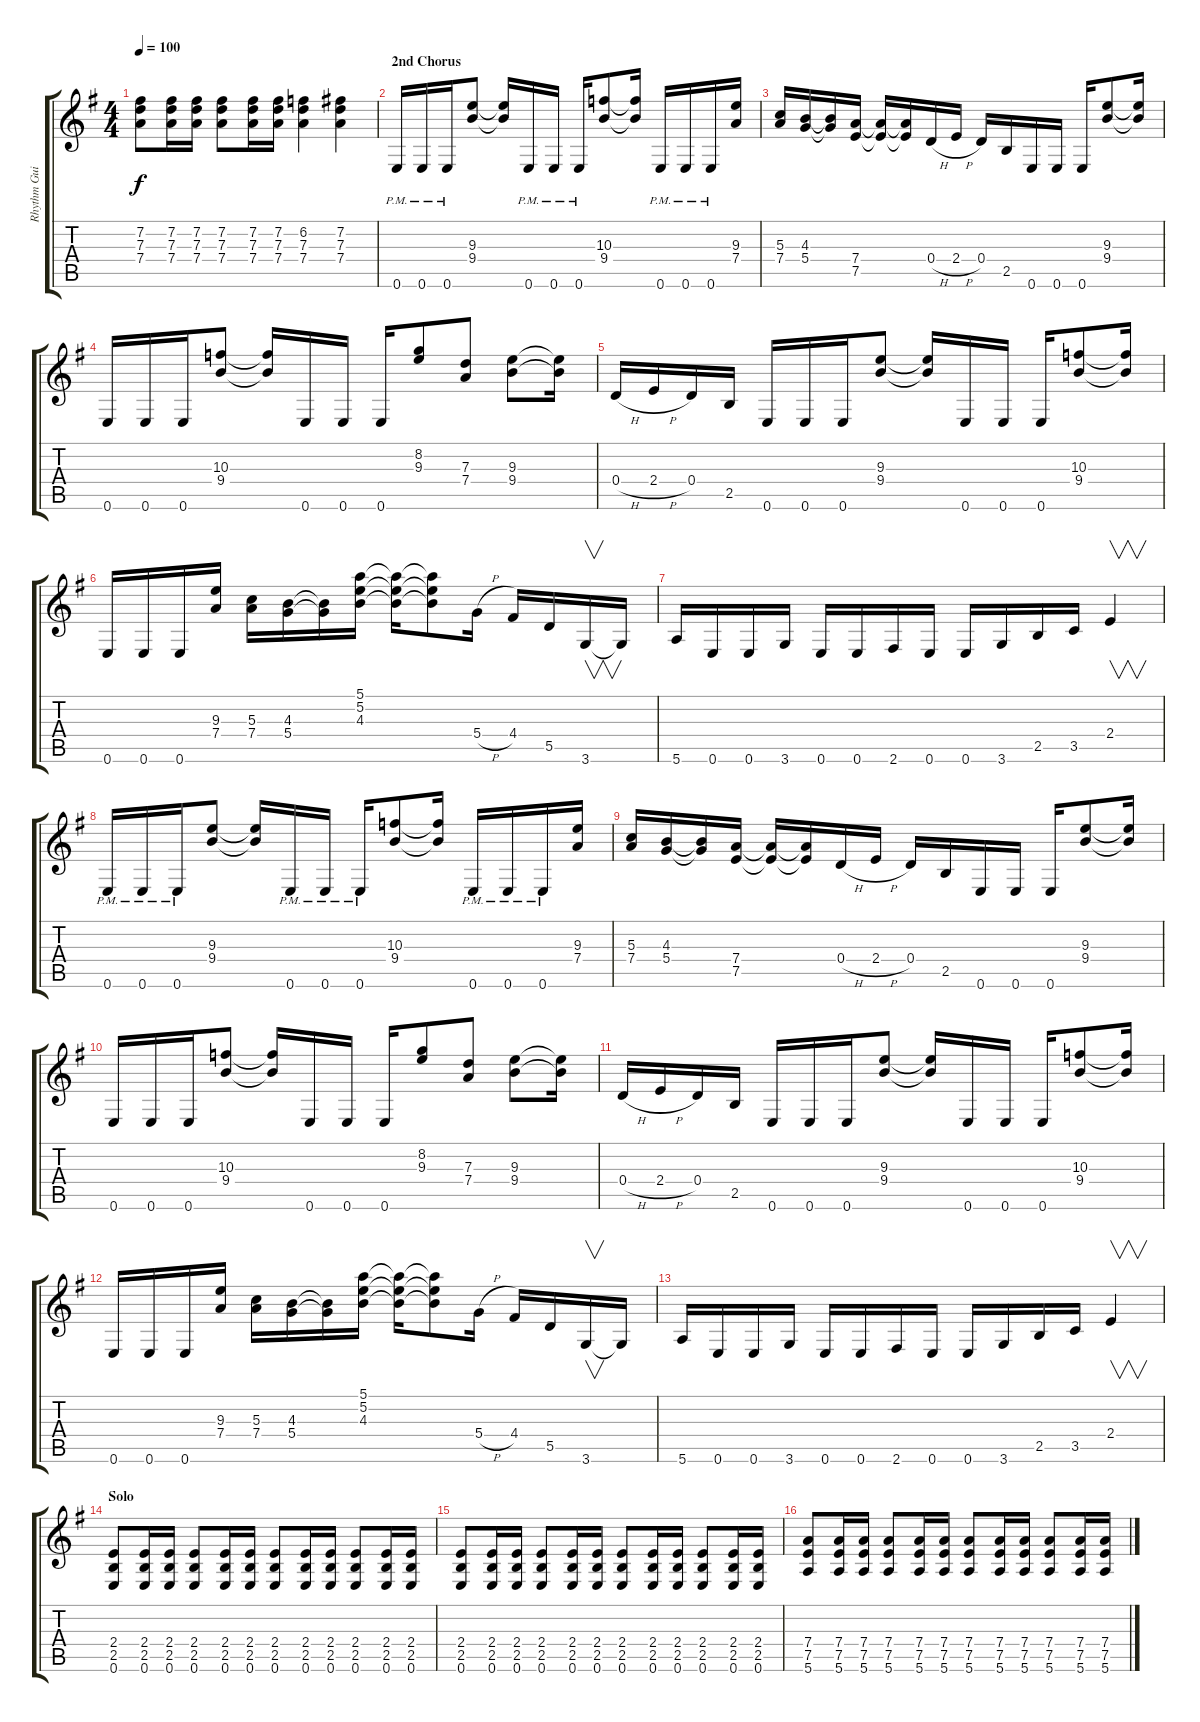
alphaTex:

\track ("Rhythm Guitar" "Rhythm Gui") {instrument overdrivenguitar}
\staff {score tabs}
\tuning (E4 B3 G3 D3 A2 E2) {hide}
\ts (4 4)
\tempo 100
\clef g2
\ks eminor
(7.2 7.3 7.4).8{dy f} (7.2 7.3 7.4).16 (7.2 7.3 7.4).16 (7.2 7.3 7.4).8 (7.2 7.3 7.4).16 (7.2 7.3 7.4).16 (6.2 7.3 7.4).4 (7.2 7.3 7.4).4 |
\section ("" "2nd Chorus")
0.6{pm}.16{volume 16} 0.6{pm}.16 0.6{pm}.16 (9.3 9.4).8 (9.3{t} 9.4{t}).16 0.6{pm}.16 0.6{pm}.16 0.6{pm}.16 (10.3 9.4).8 (10.3{t} 9.4{t}).16 0.6{pm}.16 0.6{pm}.16 0.6{pm}.16 (9.3 7.4).16 |
(5.3 7.4).16 (4.3 5.4).16 (4.3{t} 5.4{t}).16 (7.4 7.5).16 (7.4{t} 7.5{t}).16 (7.4{t} 7.5{t}).16 0.4{h}.16 2.4{h}.16 0.4.16 2.5.16 0.6.16 0.6.16 0.6.16 (9.3 9.4).8 (9.3{t} 9.4{t}).16 |
0.6.16 0.6.16 0.6.16 (10.3 9.4).8 (10.3{t} 9.4{t}).16 0.6.16 0.6.16 0.6.16 (8.2 9.3).8 (7.3 7.4).8 (9.3 9.4).8 (9.3{t} 9.4{t}).16 |
0.4{h}.16 2.4{h}.16 0.4.16 2.5.16 0.6.16 0.6.16 0.6.16 (9.3 9.4).8 (9.3{t} 9.4{t}).16 0.6.16 0.6.16 0.6.16 (10.3 9.4).8 (10.3{t} 9.4{t}).16 |
0.6.16 0.6.16 0.6.16 (9.3 7.4).16 (5.3 7.4).16 (4.3 5.4).16 (4.3{t} 5.4{t}).16 (5.1 5.2 4.3).16 (5.1{t} 5.2{t} 4.3{t}).16 (5.1{t} 5.2{t} 4.3{t}).8 5.4{h}.16 4.4.16 5.5.16 3.6.16{v} 3.6{t}.16 |
5.6.16 0.6.16 0.6.16 3.6.16 0.6.16 0.6.16 2.6.16 0.6.16 0.6.16 3.6.16 2.5.16 3.5.16 2.4.4{v} |
0.6{pm}.16 0.6{pm}.16 0.6{pm}.16 (9.3 9.4).8 (9.3{t} 9.4{t}).16 0.6{pm}.16 0.6{pm}.16 0.6{pm}.16 (10.3 9.4).8 (10.3{t} 9.4{t}).16 0.6{pm}.16 0.6{pm}.16 0.6{pm}.16 (9.3 7.4).16 |
(5.3 7.4).16 (4.3 5.4).16 (4.3{t} 5.4{t}).16 (7.4 7.5).16 (7.4{t} 7.5{t}).16 (7.4{t} 7.5{t}).16 0.4{h}.16 2.4{h}.16 0.4.16 2.5.16 0.6.16 0.6.16 0.6.16 (9.3 9.4).8 (9.3{t} 9.4{t}).16 |
0.6.16 0.6.16 0.6.16 (10.3 9.4).8 (10.3{t} 9.4{t}).16 0.6.16 0.6.16 0.6.16 (8.2 9.3).8 (7.3 7.4).8 (9.3 9.4).8 (9.3{t} 9.4{t}).16 |
0.4{h}.16 2.4{h}.16 0.4.16 2.5.16 0.6.16 0.6.16 0.6.16 (9.3 9.4).8 (9.3{t} 9.4{t}).16 0.6.16 0.6.16 0.6.16 (10.3 9.4).8 (10.3{t} 9.4{t}).16 |
0.6.16 0.6.16 0.6.16 (9.3 7.4).16 (5.3 7.4).16 (4.3 5.4).16 (4.3{t} 5.4{t}).16 (5.1 5.2 4.3).16 (5.1{t} 5.2{t} 4.3{t}).16 (5.1{t} 5.2{t} 4.3{t}).8 5.4{h}.16 4.4.16 5.5.16 3.6.16{v} 3.6{t}.16 |
5.6.16 0.6.16 0.6.16 3.6.16 0.6.16 0.6.16 2.6.16 0.6.16 0.6.16 3.6.16 2.5.16 3.5.16 2.4.4{v} |
\section ("" "Solo")
(2.4 2.5 0.6).8{volume 8} (2.4 2.5 0.6).16 (2.4 2.5 0.6).16 (2.4 2.5 0.6).8 (2.4 2.5 0.6).16 (2.4 2.5 0.6).16 (2.4 2.5 0.6).8 (2.4 2.5 0.6).16 (2.4 2.5 0.6).16 (2.4 2.5 0.6).8 (2.4 2.5 0.6).16 (2.4 2.5 0.6).16 |
(2.4 2.5 0.6).8 (2.4 2.5 0.6).16 (2.4 2.5 0.6).16 (2.4 2.5 0.6).8 (2.4 2.5 0.6).16 (2.4 2.5 0.6).16 (2.4 2.5 0.6).8 (2.4 2.5 0.6).16 (2.4 2.5 0.6).16 (2.4 2.5 0.6).8 (2.4 2.5 0.6).16 (2.4 2.5 0.6).16 |
(7.4 7.5 5.6).8 (7.4 7.5 5.6).16 (7.4 7.5 5.6).16 (7.4 7.5 5.6).8 (7.4 7.5 5.6).16 (7.4 7.5 5.6).16 (7.4 7.5 5.6).8 (7.4 7.5 5.6).16 (7.4 7.5 5.6).16 (7.4 7.5 5.6).8 (7.4 7.5 5.6).16 (7.4 7.5 5.6).16
